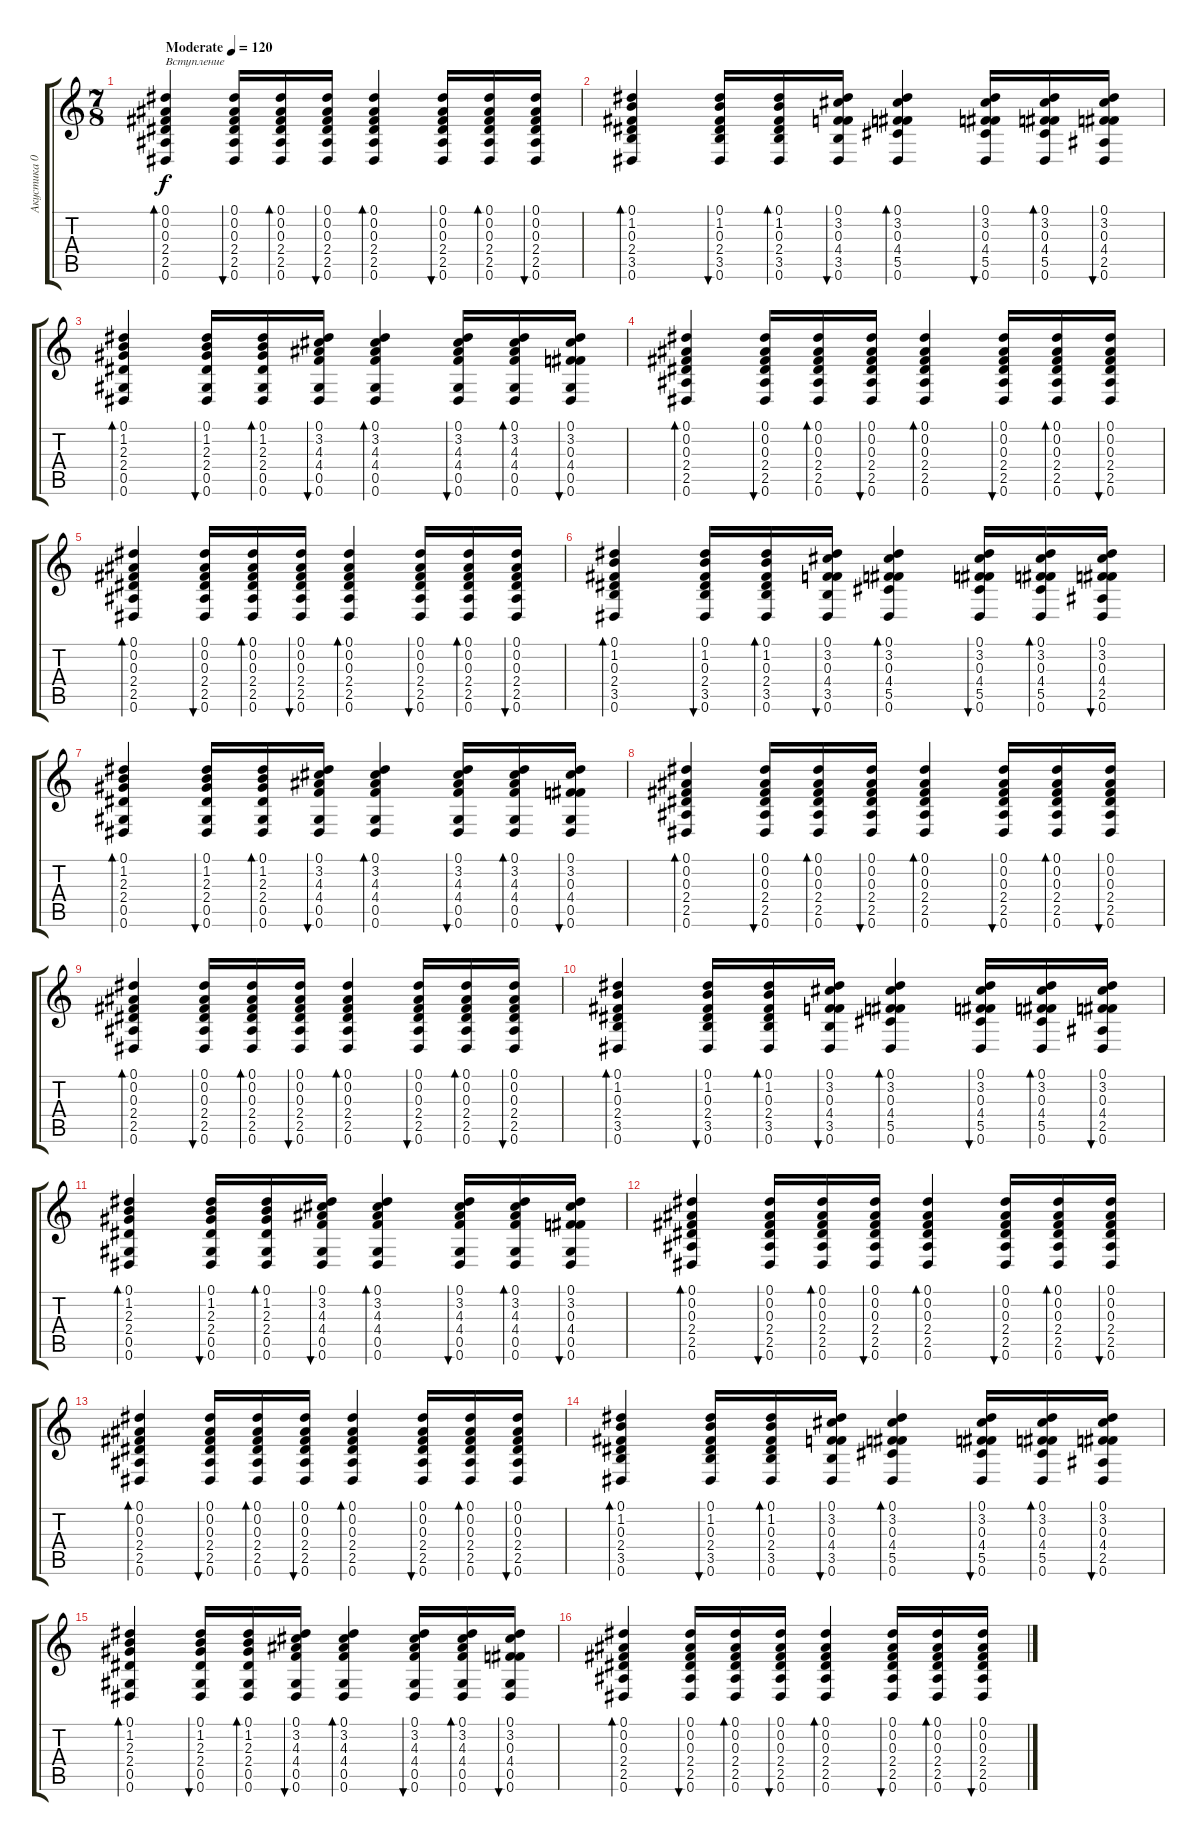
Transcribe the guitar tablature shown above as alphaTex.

\track ("Акустика 01" "Акустика 0") {instrument acousticguitarsteel}
\staff {score tabs}
\tuning (Eb4 Bb3 Gb3 Db3 Ab2 Eb2) {hide}
\ts (7 8)
\tempo (120 "Moderate")
\tempo 115
\tempo (120 "Moderate")
\clef g2
\ks c
(0.1 0.2 0.3 2.4 2.5 0.6).4{bd 30 txt "Вступление" dy f instrument acousticguitarsteel} (0.1 0.2 0.3 2.4 2.5 0.6).16{bu 30} (0.1 0.2 0.3 2.4 2.5 0.6).16{bd 30} (0.1 0.2 0.3 2.4 2.5 0.6).16{bu 30} (0.1 0.2 0.3 2.4 2.5 0.6).4{bd 30} (0.1 0.2 0.3 2.4 2.5 0.6).16{bu 30} (0.1 0.2 0.3 2.4 2.5 0.6).16{bd 30} (0.1 0.2 0.3 2.4 2.5 0.6).16{bu 30} |
(0.1 1.2 0.3 2.4 3.5 0.6).4{bd 30} (0.1 1.2 0.3 2.4 3.5 0.6).16{bu 30} (0.1 1.2 0.3 2.4 3.5 0.6).16{bd 30} (0.1 3.2 0.3 4.4 3.5 0.6).16{bu 30} (0.1 3.2 0.3 4.4 5.5 0.6).4{bd 30} (0.1 3.2 0.3 4.4 5.5 0.6).16{bu 30} (0.1 3.2 0.3 4.4 5.5 0.6).16{bd 30} (0.1 3.2 0.3 4.4 2.5 0.6).16{bu 30} |
(0.1 1.2 2.3 2.4 0.5 0.6).4{bd 30} (0.1 1.2 2.3 2.4 0.5 0.6).16{bu 30} (0.1 1.2 2.3 2.4 0.5 0.6).16{bd 30} (0.1 3.2 4.3 4.4 0.5 0.6).16{bu 30} (0.1 3.2 4.3 4.4 0.5 0.6).4{bd 30} (0.1 3.2 4.3 4.4 0.5 0.6).16{bu 30} (0.1 3.2 4.3 4.4 0.5 0.6).16{bd 30} (0.1 3.2 0.3 4.4 0.5 0.6).16{bu 30} |
(0.1 0.2 0.3 2.4 2.5 0.6).4{bd 30} (0.1 0.2 0.3 2.4 2.5 0.6).16{bu 30} (0.1 0.2 0.3 2.4 2.5 0.6).16{bd 30} (0.1 0.2 0.3 2.4 2.5 0.6).16{bu 30} (0.1 0.2 0.3 2.4 2.5 0.6).4{bd 30} (0.1 0.2 0.3 2.4 2.5 0.6).16{bu 30} (0.1 0.2 0.3 2.4 2.5 0.6).16{bd 30} (0.1 0.2 0.3 2.4 2.5 0.6).16{bu 30} |
(0.1 0.2 0.3 2.4 2.5 0.6).4{bd 30} (0.1 0.2 0.3 2.4 2.5 0.6).16{bu 30} (0.1 0.2 0.3 2.4 2.5 0.6).16{bd 30} (0.1 0.2 0.3 2.4 2.5 0.6).16{bu 30} (0.1 0.2 0.3 2.4 2.5 0.6).4{bd 30} (0.1 0.2 0.3 2.4 2.5 0.6).16{bu 30} (0.1 0.2 0.3 2.4 2.5 0.6).16{bd 30} (0.1 0.2 0.3 2.4 2.5 0.6).16{bu 30} |
(0.1 1.2 0.3 2.4 3.5 0.6).4{bd 30} (0.1 1.2 0.3 2.4 3.5 0.6).16{bu 30} (0.1 1.2 0.3 2.4 3.5 0.6).16{bd 30} (0.1 3.2 0.3 4.4 3.5 0.6).16{bu 30} (0.1 3.2 0.3 4.4 5.5 0.6).4{bd 30} (0.1 3.2 0.3 4.4 5.5 0.6).16{bu 30} (0.1 3.2 0.3 4.4 5.5 0.6).16{bd 30} (0.1 3.2 0.3 4.4 2.5 0.6).16{bu 30} |
(0.1 1.2 2.3 2.4 0.5 0.6).4{bd 30} (0.1 1.2 2.3 2.4 0.5 0.6).16{bu 30} (0.1 1.2 2.3 2.4 0.5 0.6).16{bd 30} (0.1 3.2 4.3 4.4 0.5 0.6).16{bu 30} (0.1 3.2 4.3 4.4 0.5 0.6).4{bd 30} (0.1 3.2 4.3 4.4 0.5 0.6).16{bu 30} (0.1 3.2 4.3 4.4 0.5 0.6).16{bd 30} (0.1 3.2 0.3 4.4 0.5 0.6).16{bu 30} |
(0.1 0.2 0.3 2.4 2.5 0.6).4{bd 30} (0.1 0.2 0.3 2.4 2.5 0.6).16{bu 30} (0.1 0.2 0.3 2.4 2.5 0.6).16{bd 30} (0.1 0.2 0.3 2.4 2.5 0.6).16{bu 30} (0.1 0.2 0.3 2.4 2.5 0.6).4{bd 30} (0.1 0.2 0.3 2.4 2.5 0.6).16{bu 30} (0.1 0.2 0.3 2.4 2.5 0.6).16{bd 30} (0.1 0.2 0.3 2.4 2.5 0.6).16{bu 30} |
(0.1 0.2 0.3 2.4 2.5 0.6).4{bd 30} (0.1 0.2 0.3 2.4 2.5 0.6).16{bu 30} (0.1 0.2 0.3 2.4 2.5 0.6).16{bd 30} (0.1 0.2 0.3 2.4 2.5 0.6).16{bu 30} (0.1 0.2 0.3 2.4 2.5 0.6).4{bd 30} (0.1 0.2 0.3 2.4 2.5 0.6).16{bu 30} (0.1 0.2 0.3 2.4 2.5 0.6).16{bd 30} (0.1 0.2 0.3 2.4 2.5 0.6).16{bu 30} |
(0.1 1.2 0.3 2.4 3.5 0.6).4{bd 30} (0.1 1.2 0.3 2.4 3.5 0.6).16{bu 30} (0.1 1.2 0.3 2.4 3.5 0.6).16{bd 30} (0.1 3.2 0.3 4.4 3.5 0.6).16{bu 30} (0.1 3.2 0.3 4.4 5.5 0.6).4{bd 30} (0.1 3.2 0.3 4.4 5.5 0.6).16{bu 30} (0.1 3.2 0.3 4.4 5.5 0.6).16{bd 30} (0.1 3.2 0.3 4.4 2.5 0.6).16{bu 30} |
(0.1 1.2 2.3 2.4 0.5 0.6).4{bd 30} (0.1 1.2 2.3 2.4 0.5 0.6).16{bu 30} (0.1 1.2 2.3 2.4 0.5 0.6).16{bd 30} (0.1 3.2 4.3 4.4 0.5 0.6).16{bu 30} (0.1 3.2 4.3 4.4 0.5 0.6).4{bd 30} (0.1 3.2 4.3 4.4 0.5 0.6).16{bu 30} (0.1 3.2 4.3 4.4 0.5 0.6).16{bd 30} (0.1 3.2 0.3 4.4 0.5 0.6).16{bu 30} |
(0.1 0.2 0.3 2.4 2.5 0.6).4{bd 30} (0.1 0.2 0.3 2.4 2.5 0.6).16{bu 30} (0.1 0.2 0.3 2.4 2.5 0.6).16{bd 30} (0.1 0.2 0.3 2.4 2.5 0.6).16{bu 30} (0.1 0.2 0.3 2.4 2.5 0.6).4{bd 30} (0.1 0.2 0.3 2.4 2.5 0.6).16{bu 30} (0.1 0.2 0.3 2.4 2.5 0.6).16{bd 30} (0.1 0.2 0.3 2.4 2.5 0.6).16{bu 30} |
(0.1 0.2 0.3 2.4 2.5 0.6).4{bd 30} (0.1 0.2 0.3 2.4 2.5 0.6).16{bu 30} (0.1 0.2 0.3 2.4 2.5 0.6).16{bd 30} (0.1 0.2 0.3 2.4 2.5 0.6).16{bu 30} (0.1 0.2 0.3 2.4 2.5 0.6).4{bd 30} (0.1 0.2 0.3 2.4 2.5 0.6).16{bu 30} (0.1 0.2 0.3 2.4 2.5 0.6).16{bd 30} (0.1 0.2 0.3 2.4 2.5 0.6).16{bu 30} |
(0.1 1.2 0.3 2.4 3.5 0.6).4{bd 30} (0.1 1.2 0.3 2.4 3.5 0.6).16{bu 30} (0.1 1.2 0.3 2.4 3.5 0.6).16{bd 30} (0.1 3.2 0.3 4.4 3.5 0.6).16{bu 30} (0.1 3.2 0.3 4.4 5.5 0.6).4{bd 30} (0.1 3.2 0.3 4.4 5.5 0.6).16{bu 30} (0.1 3.2 0.3 4.4 5.5 0.6).16{bd 30} (0.1 3.2 0.3 4.4 2.5 0.6).16{bu 30} |
(0.1 1.2 2.3 2.4 0.5 0.6).4{bd 30} (0.1 1.2 2.3 2.4 0.5 0.6).16{bu 30} (0.1 1.2 2.3 2.4 0.5 0.6).16{bd 30} (0.1 3.2 4.3 4.4 0.5 0.6).16{bu 30} (0.1 3.2 4.3 4.4 0.5 0.6).4{bd 30} (0.1 3.2 4.3 4.4 0.5 0.6).16{bu 30} (0.1 3.2 4.3 4.4 0.5 0.6).16{bd 30} (0.1 3.2 0.3 4.4 0.5 0.6).16{bu 30} |
(0.1 0.2 0.3 2.4 2.5 0.6).4{bd 30} (0.1 0.2 0.3 2.4 2.5 0.6).16{bu 30} (0.1 0.2 0.3 2.4 2.5 0.6).16{bd 30} (0.1 0.2 0.3 2.4 2.5 0.6).16{bu 30} (0.1 0.2 0.3 2.4 2.5 0.6).4{bd 30} (0.1 0.2 0.3 2.4 2.5 0.6).16{bu 30} (0.1 0.2 0.3 2.4 2.5 0.6).16{bd 30} (0.1 0.2 0.3 2.4 2.5 0.6).16{bu 30}
